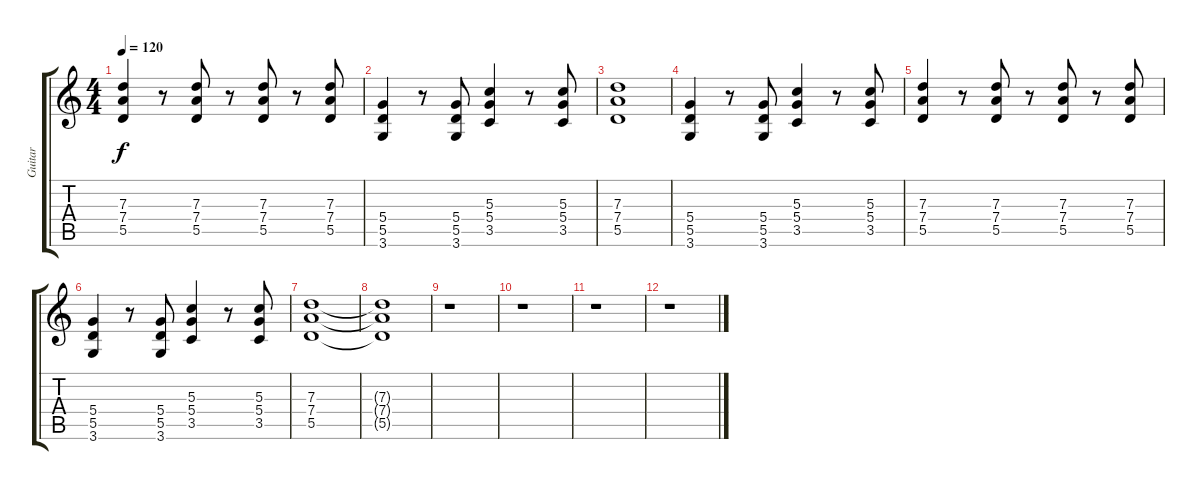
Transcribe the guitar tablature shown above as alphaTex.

\track ("Guitar" "Guitar") {instrument acousticguitarsteel}
\staff {score tabs}
\tuning (E4 B3 G3 D3 A2 E2) {hide}
\ts (4 4)
\tempo 120
\clef g2
\ks c
(7.3 7.4 5.5).4{dy f} r.8 (7.3 7.4 5.5).8 r.8 (7.3 7.4 5.5).8 r.8 (7.3 7.4 5.5).8 |
(5.4 5.5 3.6).4 r.8 (5.4 5.5 3.6).8 (5.3 5.4 3.5).4 r.8 (5.3 5.4 3.5).8 |
(7.3 7.4 5.5).1 |
(5.4 5.5 3.6).4 r.8 (5.4 5.5 3.6).8 (5.3 5.4 3.5).4 r.8 (5.3 5.4 3.5).8 |
(7.3 7.4 5.5).4 r.8 (7.3 7.4 5.5).8 r.8 (7.3 7.4 5.5).8 r.8 (7.3 7.4 5.5).8 |
(5.4 5.5 3.6).4 r.8 (5.4 5.5 3.6).8 (5.3 5.4 3.5).4 r.8 (5.3 5.4 3.5).8 |
(7.3 7.4 5.5).1 |
(7.3{t} 7.4{t} 5.5{t}).1 |
r.1 |
r.1 |
r.1 |
r.1
